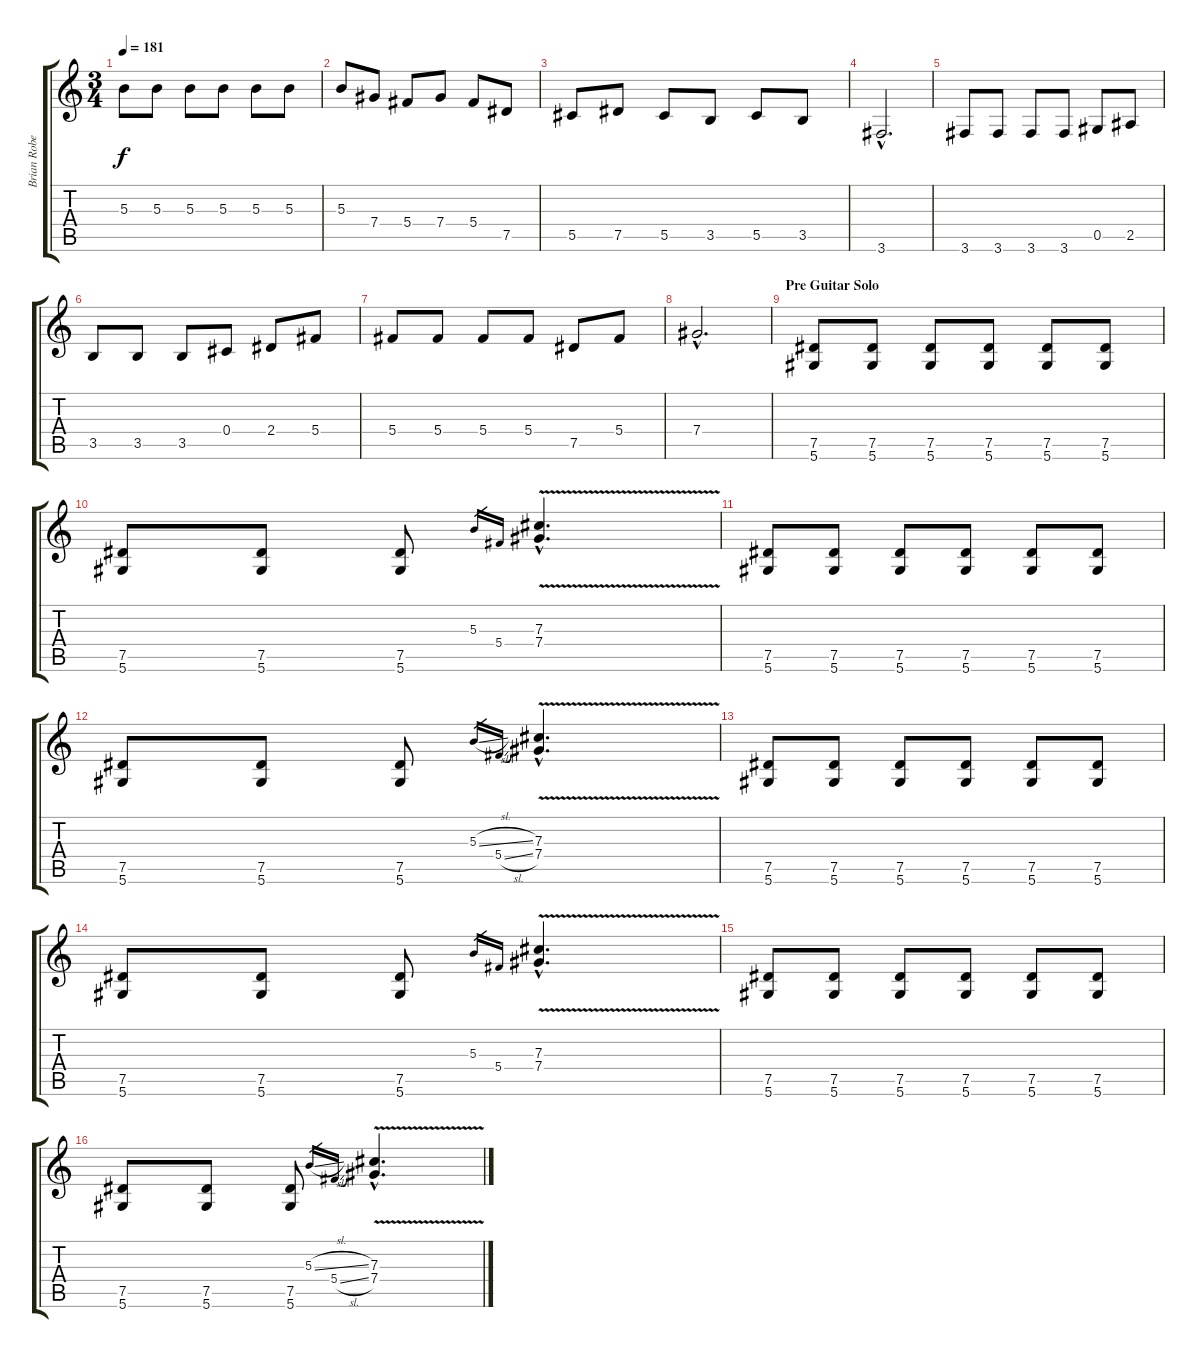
\track ("Brian Robertson" "Brian Robe") {instrument overdrivenguitar}
\staff {score tabs}
\tuning (Eb4 Bb3 Gb3 Db3 Ab2 Eb2) {hide}
\ts (3 4)
\tempo 181
\clef g2
\ks c
5.3.8{dy f} 5.3.8 5.3.8 5.3.8 5.3.8 5.3.8 |
5.3.8 7.4.8 5.4.8 7.4.8 5.4.8 7.5.8 |
5.5.8 7.5.8 5.5.8 3.5.8 5.5.8 3.5.8 |
3.6{hac}.2{d} |
3.6.8 3.6.8 3.6.8 3.6.8 0.5.8 2.5.8 |
3.5.8 3.5.8 3.5.8 0.4.8 2.4.8 5.4.8 |
5.4.8 5.4.8 5.4.8 5.4.8 7.5.8 5.4.8 |
7.4{hac}.2{d} |
\section ("" "Pre Guitar Solo")
(7.5 5.6).8 (7.5 5.6).8 (7.5 5.6).8 (7.5 5.6).8 (7.5 5.6).8 (7.5 5.6).8 |
(7.5 5.6).8 (7.5 5.6).8 (7.5 5.6).8 5.3.16{gr} 5.4.16{gr} (7.3{hac} 7.4{v hac}).4{d} |
(7.5 5.6).8 (7.5 5.6).8 (7.5 5.6).8 (7.5 5.6).8 (7.5 5.6).8 (7.5 5.6).8 |
(7.5 5.6).8 (7.5 5.6).8 (7.5 5.6).8 5.3{sl}.16{gr} 5.4{sl}.16{gr} (7.3{hac} 7.4{v hac}).4{d} |
(7.5 5.6).8 (7.5 5.6).8 (7.5 5.6).8 (7.5 5.6).8 (7.5 5.6).8 (7.5 5.6).8 |
(7.5 5.6).8 (7.5 5.6).8 (7.5 5.6).8 5.3.16{gr} 5.4.16{gr} (7.3{hac} 7.4{v hac}).4{d} |
(7.5 5.6).8 (7.5 5.6).8 (7.5 5.6).8 (7.5 5.6).8 (7.5 5.6).8 (7.5 5.6).8 |
(7.5 5.6).8 (7.5 5.6).8 (7.5 5.6).8 5.3{sl}.16{gr} 5.4{sl}.16{gr} (7.3{hac} 7.4{v hac}).4{d}
